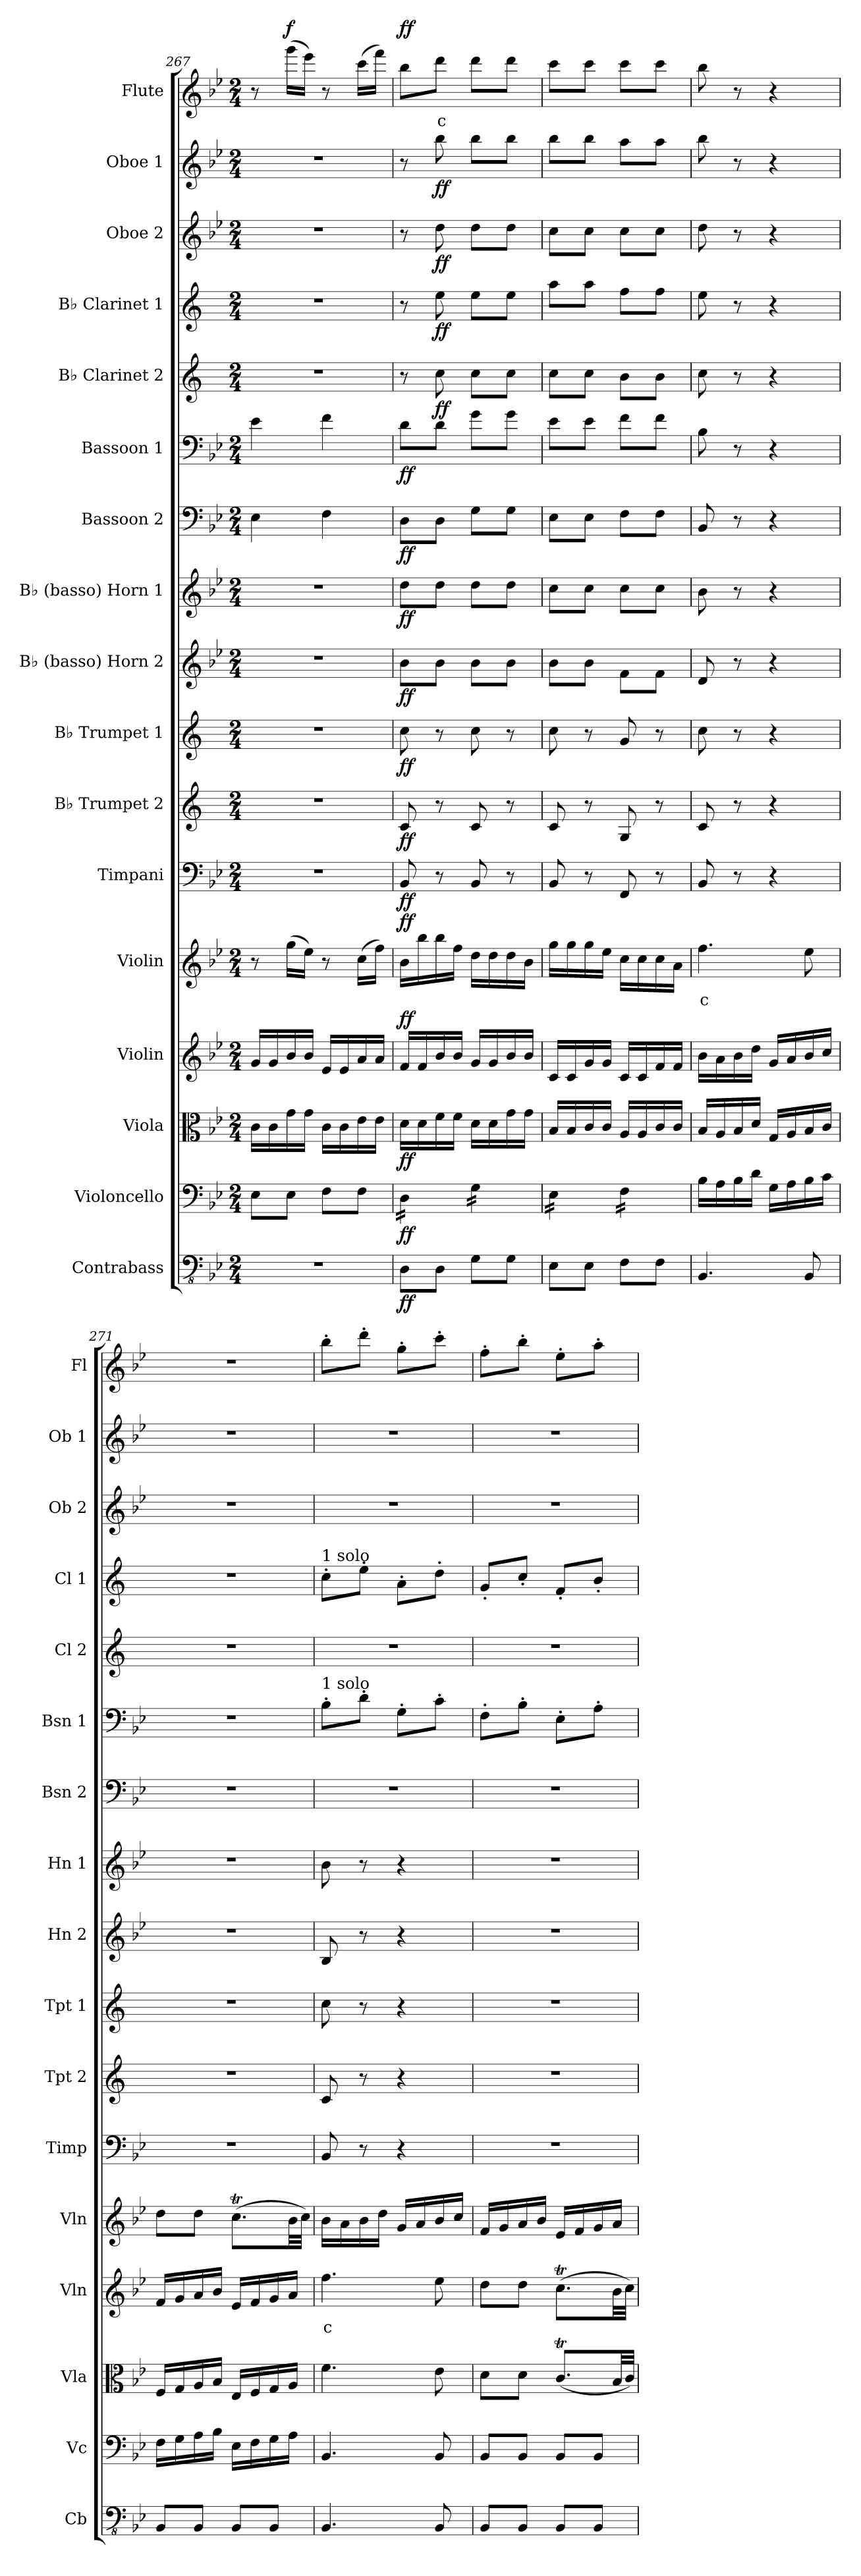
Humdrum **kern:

**kern	**dynam	**kern	**dynam	**kern	**dynam	**kern	**text	**dynam	**kern	**text	**dynam	**kern	**dynam	**kern	**dynam	**kern	**dynam	**kern	**dynam	**kern	**dynam	**kern	**dynam	**kern	**dynam	**kern	**dynam	**kern	**dynam	**kern	**dynam	**kern	**dynam	**kern	**text	**dynam
*part17	*part17	*part16	*part16	*part15	*part15	*part14	*part14	*part14	*part13	*part13	*part13	*part12	*part12	*part11	*part11	*part10	*part10	*part9	*part9	*part8	*part8	*part7	*part7	*part6	*part6	*part5	*part5	*part4	*part4	*part3	*part3	*part2	*part2	*part1	*part1	*part1
*staff17	*staff17	*staff16	*staff16	*staff15	*staff15	*staff14	*staff14	*staff14	*staff13	*staff13	*staff13	*staff12	*staff12	*staff11	*staff11	*staff10	*staff10	*staff9	*staff9	*staff8	*staff8	*staff7	*staff7	*staff6	*staff6	*staff5	*staff5	*staff4	*staff4	*staff3	*staff3	*staff2	*staff2	*staff1	*staff1	*staff1
*I"Contrabass	*	*I"Violoncello	*	*I"Viola	*	*I"Violin	*	*	*I"Violin	*	*	*I"Timpani	*	*I"B♭ Trumpet 2	*	*I"B♭ Trumpet 1	*	*I"B♭ (basso) Horn 2	*	*I"B♭ (basso) Horn 1	*	*I"Bassoon 2	*	*I"Bassoon 1	*	*I"B♭ Clarinet 2	*	*I"B♭ Clarinet 1	*	*I"Oboe 2	*	*I"Oboe 1	*	*I"Flute	*	*
*I'Cb	*	*I'Vc	*	*I'Vla	*	*I'Vln	*	*	*I'Vln	*	*	*I'Timp	*	*I'Tpt 2	*	*I'Tpt 1	*	*I'Hn 2	*	*I'Hn 1	*	*I'Bsn 2	*	*I'Bsn 1	*	*I'Cl 2	*	*I'Cl 1	*	*I'Ob 2	*	*I'Ob 1	*	*I'Fl	*	*
*clefFv4	*	*clefF4	*	*clefC3	*	*clefG2	*	*	*clefG2	*	*	*clefF4	*	*clefG2	*	*clefG2	*	*clefG2	*	*clefG2	*	*clefF4	*	*clefF4	*	*clefG2	*	*clefG2	*	*clefG2	*	*clefG2	*	*clefG2	*	*
*	*	*	*	*	*	*	*	*	*	*	*	*	*	*ITrd1c2	*	*ITrd1c2	*	*ITrd8c14	*	*ITrd8c14	*	*	*	*	*	*ITrd1c2	*	*ITrd1c2	*	*	*	*	*	*	*	*
*k[b-e-]	*	*k[b-e-]	*	*k[b-e-]	*	*k[b-e-]	*	*	*k[b-e-]	*	*	*k[b-e-]	*	*k[b-e-]	*	*k[b-e-]	*	*k[b-e-]	*	*k[b-e-]	*	*k[b-e-]	*	*k[b-e-]	*	*k[b-e-]	*	*k[b-e-]	*	*k[b-e-]	*	*k[b-e-]	*	*k[b-e-]	*	*
*M2/4	*	*M2/4	*	*M2/4	*	*M2/4	*	*	*M2/4	*	*	*M2/4	*	*M2/4	*	*M2/4	*	*M2/4	*	*M2/4	*	*M2/4	*	*M2/4	*	*M2/4	*	*M2/4	*	*M2/4	*	*M2/4	*	*M2/4	*	*
=267	=267	=267	=267	=267	=267	=267	=267	=267	=267	=267	=267	=267	=267	=267	=267	=267	=267	=267	=267	=267	=267	=267	=267	=267	=267	=267	=267	=267	=267	=267	=267	=267	=267	=267	=267	=267
2r	.	8E-\L	.	16c\LL	.	16g/LL	.	.	8r	.	.	2r	.	2r	.	2r	.	2r	.	2r	.	4E-\	.	4e-\	.	2r	.	2r	.	2r	.	2r	.	8r	.	.
.	.	.	.	16c\	.	16g/	.	.	.	.	.	.	.	.	.	.	.	.	.	.	.	.	.	.	.	.	.	.	.	.	.	.	.	.	.	.
!	!	!	!	!	!	!	!	!	!	!	!	!	!	!	!	!	!	!	!	!	!	!	!	!	!	!	!	!	!	!	!	!	!	!	!	!LO:DY:b
.	.	8E-\J	.	16g\	.	16b-/	.	.	(>16gg\LL	.	.	.	.	.	.	.	.	.	.	.	.	.	.	.	.	.	.	.	.	.	.	.	.	(>16ggg\LL	.	f
.	.	.	.	16g\JJ	.	16b-/JJ	.	.	16ee-\JJ)	.	.	.	.	.	.	.	.	.	.	.	.	.	.	.	.	.	.	.	.	.	.	.	.	16eee-\JJ)	.	.
.	.	8F\L	.	16c\LL	.	16e-/LL	.	.	8r	.	.	.	.	.	.	.	.	.	.	.	.	4F\	.	4f\	.	.	.	.	.	.	.	.	.	8r	.	.
.	.	.	.	16c\	.	16e-/	.	.	.	.	.	.	.	.	.	.	.	.	.	.	.	.	.	.	.	.	.	.	.	.	.	.	.	.	.	.
.	.	8F\J	.	16e-\	.	16a/	.	.	(>16cc\LL	.	.	.	.	.	.	.	.	.	.	.	.	.	.	.	.	.	.	.	.	.	.	.	.	(>16ccc\LL	.	.
.	.	.	.	16e-\JJ	.	16a/JJ	.	.	16ff\JJ)	.	.	.	.	.	.	.	.	.	.	.	.	.	.	.	.	.	.	.	.	.	.	.	.	16fff\JJ)	.	.
!!LO:PB:g=z
=268	=268	=268	=268	=268	=268	=268	=268	=268	=268	=268	=268	=268	=268	=268	=268	=268	=268	=268	=268	=268	=268	=268	=268	=268	=268	=268	=268	=268	=268	=268	=268	=268	=268	=268	=268	=268
!	!LO:DY:b	!	!LO:DY:b	!	!LO:DY:b	!	!	!LO:DY:b	!	!	!LO:DY:b	!	!LO:DY:b	!	!LO:DY:b	!	!LO:DY:b	!	!LO:DY:b	!	!LO:DY:b	!	!LO:DY:b	!	!LO:DY:b	!	!	!	!	!	!	!	!	!	!	!LO:DY:b
*	*	*tremolo	*	*	*	*	*	*	*	*	*	*	*	*	*	*	*	*	*	*	*	*	*	*	*	*	*	*	*	*	*	*	*	*	*	*
8DD\L	ff	16D\LL	ff	16d\LL	ff	16f/LL	.	ff	16b-\LL	.	ff	8BB-/	ff	8B-/	ff	8b-\	ff	8B-\L	ff	8d\L	ff	8D\L	ff	8d\L	ff	8r	.	8r	.	8r	.	8r	.	8bb-\L	.	ff
.	.	16D\	.	16d\	.	16f/	.	.	16bb-\	.	.	.	.	.	.	.	.	.	.	.	.	.	.	.	.	.	.	.	.	.	.	.	.	.	.	.
!	!	!	!	!	!	!	!	!	!	!	!	!	!	!	!	!	!	!	!	!	!	!	!	!	!	!	!LO:DY:b	!	!LO:DY:b	!	!LO:DY:b	!	!LO:DY:b	!	!LO:LY:b:color=#FF0000	!
8DD\J	.	16D\	.	16f\	.	16b-/	.	.	16bb-\	.	.	8r	.	8r	.	8r	.	8B-\J	.	8d\J	.	8D\J	.	8d\J	.	8b-\	ff	8dd\	ff	8dd\	ff	8bb-\	ff	8ddd\J	c	.
.	.	16D\JJ	.	16f\JJ	.	16b-/JJ	.	.	16ff\JJ	.	.	.	.	.	.	.	.	.	.	.	.	.	.	.	.	.	.	.	.	.	.	.	.	.	.	.
8GG\L	.	16G\LL	.	16d\LL	.	16g/LL	.	.	16dd\LL	.	.	8BB-/	.	8B-/	.	8b-\	.	8B-\L	.	8d\L	.	8G\L	.	8g\L	.	8b-\L	.	8dd\L	.	8dd\L	.	8bb-\L	.	8ddd\L	.	.
.	.	16G\	.	16d\	.	16g/	.	.	16dd\	.	.	.	.	.	.	.	.	.	.	.	.	.	.	.	.	.	.	.	.	.	.	.	.	.	.	.
8GG\J	.	16G\	.	16g\	.	16b-/	.	.	16dd\	.	.	8r	.	8r	.	8r	.	8B-\J	.	8d\J	.	8G\J	.	8g\J	.	8b-\J	.	8dd\J	.	8dd\J	.	8bb-\J	.	8ddd\J	.	.
.	.	16G\JJ	.	16g\JJ	.	16b-/JJ	.	.	16b-\JJ	.	.	.	.	.	.	.	.	.	.	.	.	.	.	.	.	.	.	.	.	.	.	.	.	.	.	.
=269	=269	=269	=269	=269	=269	=269	=269	=269	=269	=269	=269	=269	=269	=269	=269	=269	=269	=269	=269	=269	=269	=269	=269	=269	=269	=269	=269	=269	=269	=269	=269	=269	=269	=269	=269	=269
8EE-\L	.	16E-\LL	.	16B-/LL	.	16c/LL	.	.	16gg\LL	.	.	8BB-/	.	8B-/	.	8b-\	.	8B-\L	.	8c\L	.	8E-\L	.	8e-\L	.	8b-\L	.	8gg\L	.	8cc\L	.	8bb-\L	.	8ccc\L	.	.
.	.	16E-\	.	16B-/	.	16c/	.	.	16gg\	.	.	.	.	.	.	.	.	.	.	.	.	.	.	.	.	.	.	.	.	.	.	.	.	.	.	.
8EE-\J	.	16E-\	.	16c/	.	16g/	.	.	16gg\	.	.	8r	.	8r	.	8r	.	8B-\J	.	8c\J	.	8E-\J	.	8e-\J	.	8b-\J	.	8gg\J	.	8cc\J	.	8bb-\J	.	8ccc\J	.	.
.	.	16E-\JJ	.	16c/JJ	.	16g/JJ	.	.	16ee-\JJ	.	.	.	.	.	.	.	.	.	.	.	.	.	.	.	.	.	.	.	.	.	.	.	.	.	.	.
8FF\L	.	16F\LL	.	16A/LL	.	16c/LL	.	.	16cc\LL	.	.	8FF/	.	8F/	.	8f/	.	8F\L	.	8c\L	.	8F\L	.	8f\L	.	8a\L	.	8ee-\L	.	8cc\L	.	8aa\L	.	8ccc\L	.	.
.	.	16F\	.	16A/	.	16c/	.	.	16cc\	.	.	.	.	.	.	.	.	.	.	.	.	.	.	.	.	.	.	.	.	.	.	.	.	.	.	.
8FF\J	.	16F\	.	16c/	.	16f/	.	.	16cc\	.	.	8r	.	8r	.	8r	.	8F\J	.	8c\J	.	8F\J	.	8f\J	.	8a\J	.	8ee-\J	.	8cc\J	.	8aa\J	.	8ccc\J	.	.
.	.	16F\JJ	.	16c/JJ	.	16f/JJ	.	.	16a\JJ	.	.	.	.	.	.	.	.	.	.	.	.	.	.	.	.	.	.	.	.	.	.	.	.	.	.	.
*	*	*Xtremolo	*	*	*	*	*	*	*	*	*	*	*	*	*	*	*	*	*	*	*	*	*	*	*	*	*	*	*	*	*	*	*	*	*	*
=270	=270	=270	=270	=270	=270	=270	=270	=270	=270	=270	=270	=270	=270	=270	=270	=270	=270	=270	=270	=270	=270	=270	=270	=270	=270	=270	=270	=270	=270	=270	=270	=270	=270	=270	=270	=270
!	!	!	!	!	!	!	!	!	!	!LO:LY:b:color=#FF0000	!	!	!	!	!	!	!	!	!	!	!	!	!	!	!	!	!	!	!	!	!	!	!	!	!	!
4.BBB-/	.	16B-\LL	.	16B-/LL	.	16b-\LL	.	.	4.ff\	c	.	8BB-/	.	8B-/	.	8b-\	.	8D/	.	8B-\	.	8BB-/	.	8B-\	.	8b-\	.	8dd\	.	8dd\	.	8bb-\	.	8bb-\	.	.
.	.	16A\	.	16A/	.	16a\	.	.	.	.	.	.	.	.	.	.	.	.	.	.	.	.	.	.	.	.	.	.	.	.	.	.	.	.	.	.
.	.	16B-\	.	16B-/	.	16b-\	.	.	.	.	.	8r	.	8r	.	8r	.	8r	.	8r	.	8r	.	8r	.	8r	.	8r	.	8r	.	8r	.	8r	.	.
.	.	16d\JJ	.	16d/JJ	.	16dd\JJ	.	.	.	.	.	.	.	.	.	.	.	.	.	.	.	.	.	.	.	.	.	.	.	.	.	.	.	.	.	.
.	.	16G\LL	.	16G/LL	.	16g/LL	.	.	.	.	.	4r	.	4r	.	4r	.	4r	.	4r	.	4r	.	4r	.	4r	.	4r	.	4r	.	4r	.	4r	.	.
.	.	16A\	.	16A/	.	16a/	.	.	.	.	.	.	.	.	.	.	.	.	.	.	.	.	.	.	.	.	.	.	.	.	.	.	.	.	.	.
8BBB-/	.	16B-\	.	16B-/	.	16b-/	.	.	8ee-\	.	.	.	.	.	.	.	.	.	.	.	.	.	.	.	.	.	.	.	.	.	.	.	.	.	.	.
.	.	16c\JJ	.	16c/JJ	.	16cc/JJ	.	.	.	.	.	.	.	.	.	.	.	.	.	.	.	.	.	.	.	.	.	.	.	.	.	.	.	.	.	.
=271	=271	=271	=271	=271	=271	=271	=271	=271	=271	=271	=271	=271	=271	=271	=271	=271	=271	=271	=271	=271	=271	=271	=271	=271	=271	=271	=271	=271	=271	=271	=271	=271	=271	=271	=271	=271
8BBB-/L	.	16F\LL	.	16F/LL	.	16f/LL	.	.	8dd\L	.	.	2r	.	2r	.	2r	.	2r	.	2r	.	2r	.	2r	.	2r	.	2r	.	2r	.	2r	.	2r	.	.
.	.	16G\	.	16G/	.	16g/	.	.	.	.	.	.	.	.	.	.	.	.	.	.	.	.	.	.	.	.	.	.	.	.	.	.	.	.	.	.
8BBB-/J	.	16A\	.	16A/	.	16a/	.	.	8dd\J	.	.	.	.	.	.	.	.	.	.	.	.	.	.	.	.	.	.	.	.	.	.	.	.	.	.	.
.	.	16B-\JJ	.	16B-/JJ	.	16b-/JJ	.	.	.	.	.	.	.	.	.	.	.	.	.	.	.	.	.	.	.	.	.	.	.	.	.	.	.	.	.	.
8BBB-/L	.	16E-\LL	.	16E-/LL	.	16e-/LL	.	.	(>8.ccT\L	.	.	.	.	.	.	.	.	.	.	.	.	.	.	.	.	.	.	.	.	.	.	.	.	.	.	.
.	.	16F\	.	16F/	.	16f/	.	.	.	.	.	.	.	.	.	.	.	.	.	.	.	.	.	.	.	.	.	.	.	.	.	.	.	.	.	.
8BBB-/J	.	16G\	.	16G/	.	16g/	.	.	.	.	.	.	.	.	.	.	.	.	.	.	.	.	.	.	.	.	.	.	.	.	.	.	.	.	.	.
.	.	16A\JJ	.	16A/JJ	.	16a/JJ	.	.	32b-\LL	.	.	.	.	.	.	.	.	.	.	.	.	.	.	.	.	.	.	.	.	.	.	.	.	.	.	.
.	.	.	.	.	.	.	.	.	32cc\JJJ)	.	.	.	.	.	.	.	.	.	.	.	.	.	.	.	.	.	.	.	.	.	.	.	.	.	.	.
=272	=272	=272	=272	=272	=272	=272	=272	=272	=272	=272	=272	=272	=272	=272	=272	=272	=272	=272	=272	=272	=272	=272	=272	=272	=272	=272	=272	=272	=272	=272	=272	=272	=272	=272	=272	=272
!	!	!	!	!	!	!	!	!	!	!	!	!	!	!	!	!	!	!	!	!	!	!	!	!	!	!	!	!LO:TX:a:t=1 solo	!	!	!	!	!	!	!	!
!	!	!	!	!	!	!	!	!	!	!	!	!	!	!	!	!	!	!	!	!	!	!	!	!LO:TX:a:t=1 solo	!	!	!	!	!	!	!	!	!	!	!	!
!	!	!	!	!	!	!	!LO:LY:b:color=#FF0000	!	!	!	!	!	!	!	!	!	!	!	!	!	!	!	!	!	!	!	!	!	!	!	!	!	!	!	!	!
4.BBB-/	.	4.BB-/	.	4.f\	.	4.ff\	c	.	16b-\LL	.	.	8BB-/	.	8B-/	.	8b-\	.	8BB-/	.	8B-\	.	2r	.	8B-'\L	.	2r	.	8b-'\L	.	2r	.	2r	.	8bb-'\L	.	.
.	.	.	.	.	.	.	.	.	16a\	.	.	.	.	.	.	.	.	.	.	.	.	.	.	.	.	.	.	.	.	.	.	.	.	.	.	.
.	.	.	.	.	.	.	.	.	16b-\	.	.	8r	.	8r	.	8r	.	8r	.	8r	.	.	.	8d'\J	.	.	.	8dd'\J	.	.	.	.	.	8ddd'\J	.	.
.	.	.	.	.	.	.	.	.	16dd\JJ	.	.	.	.	.	.	.	.	.	.	.	.	.	.	.	.	.	.	.	.	.	.	.	.	.	.	.
.	.	.	.	.	.	.	.	.	16g/LL	.	.	4r	.	4r	.	4r	.	4r	.	4r	.	.	.	8G'\L	.	.	.	8g'\L	.	.	.	.	.	8gg'\L	.	.
.	.	.	.	.	.	.	.	.	16a/	.	.	.	.	.	.	.	.	.	.	.	.	.	.	.	.	.	.	.	.	.	.	.	.	.	.	.
8BBB-/	.	8BB-/	.	8e-\	.	8ee-\	.	.	16b-/	.	.	.	.	.	.	.	.	.	.	.	.	.	.	8c'\J	.	.	.	8cc'\J	.	.	.	.	.	8ccc'\J	.	.
.	.	.	.	.	.	.	.	.	16cc/JJ	.	.	.	.	.	.	.	.	.	.	.	.	.	.	.	.	.	.	.	.	.	.	.	.	.	.	.
=273	=273	=273	=273	=273	=273	=273	=273	=273	=273	=273	=273	=273	=273	=273	=273	=273	=273	=273	=273	=273	=273	=273	=273	=273	=273	=273	=273	=273	=273	=273	=273	=273	=273	=273	=273	=273
8BBB-/L	.	8BB-/L	.	8d\L	.	8dd\L	.	.	16f/LL	.	.	2r	.	2r	.	2r	.	2r	.	2r	.	2r	.	8F'\L	.	2r	.	8f'/L	.	2r	.	2r	.	8ff'\L	.	.
.	.	.	.	.	.	.	.	.	16g/	.	.	.	.	.	.	.	.	.	.	.	.	.	.	.	.	.	.	.	.	.	.	.	.	.	.	.
8BBB-/J	.	8BB-/J	.	8d\J	.	8dd\J	.	.	16a/	.	.	.	.	.	.	.	.	.	.	.	.	.	.	8B-'\J	.	.	.	8b-'/J	.	.	.	.	.	8bb-'\J	.	.
.	.	.	.	.	.	.	.	.	16b-/JJ	.	.	.	.	.	.	.	.	.	.	.	.	.	.	.	.	.	.	.	.	.	.	.	.	.	.	.
8BBB-/L	.	8BB-/L	.	(<8.cT/L	.	(>8.ccT\L	.	.	16e-/LL	.	.	.	.	.	.	.	.	.	.	.	.	.	.	8E-'\L	.	.	.	8e-'/L	.	.	.	.	.	8ee-'\L	.	.
.	.	.	.	.	.	.	.	.	16f/	.	.	.	.	.	.	.	.	.	.	.	.	.	.	.	.	.	.	.	.	.	.	.	.	.	.	.
8BBB-/J	.	8BB-/J	.	.	.	.	.	.	16g/	.	.	.	.	.	.	.	.	.	.	.	.	.	.	8A'\J	.	.	.	8a'/J	.	.	.	.	.	8aa'\J	.	.
.	.	.	.	32B-/LL	.	32b-\LL	.	.	16a/JJ	.	.	.	.	.	.	.	.	.	.	.	.	.	.	.	.	.	.	.	.	.	.	.	.	.	.	.
.	.	.	.	32c/JJJ)	.	32cc\JJJ)	.	.	.	.	.	.	.	.	.	.	.	.	.	.	.	.	.	.	.	.	.	.	.	.	.	.	.	.	.	.
=	=	=	=	=	=	=	=	=	=	=	=	=	=	=	=	=	=	=	=	=	=	=	=	=	=	=	=	=	=	=	=	=	=	=	=	=
*-	*-	*-	*-	*-	*-	*-	*-	*-	*-	*-	*-	*-	*-	*-	*-	*-	*-	*-	*-	*-	*-	*-	*-	*-	*-	*-	*-	*-	*-	*-	*-	*-	*-	*-	*-	*-
